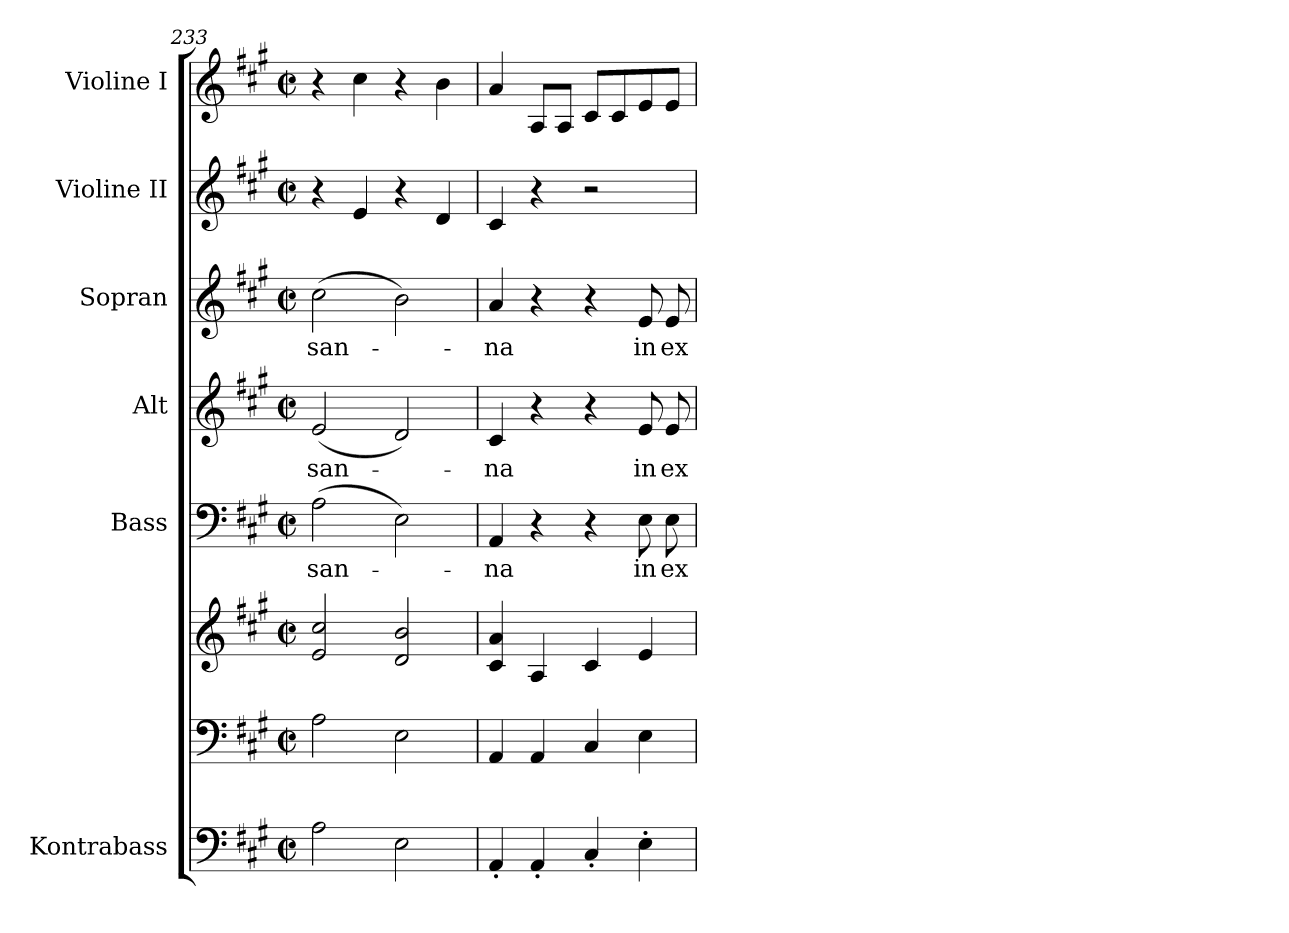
**kern	**kern	**kern	**kern	**text	**kern	**text	**kern	**text	**kern	**kern
*part7	*part6	*part6	*part5	*part5	*part4	*part4	*part3	*part3	*part2	*part1
*staff8	*staff7	*staff6	*staff5	*staff5	*staff4	*staff4	*staff3	*staff3	*staff2	*staff1
*I"Kontrabass	*	*	*I"Bass	*	*I"Alt	*	*I"Sopran	*	*I"Violine II	*I"Violine I
*I'Kb.	*	*	*I'B.	*	*I'A.	*	*I'S.	*	*I'Vl. II	*I'Vl. I
*clefF4	*clefF4	*clefG2	*clefF4	*	*clefG2	*	*clefG2	*	*clefG2	*clefG2
*ITrd7c12	*	*	*	*	*	*	*	*	*	*
*k[f#c#g#]	*k[f#c#g#]	*k[f#c#g#]	*k[f#c#g#]	*	*k[f#c#g#]	*	*k[f#c#g#]	*	*k[f#c#g#]	*k[f#c#g#]
*A:	*A:	*A:	*A:	*	*A:	*	*A:	*	*A:	*A:
*M2/2	*M2/2	*M2/2	*M2/2	*	*M2/2	*	*M2/2	*	*M2/2	*M2/2
*met(c|)	*met(c|)	*met(c|)	*met(c|)	*	*met(c|)	*	*met(c|)	*	*met(c|)	*met(c|)
=233	=233	=233	=233	=233	=233	=233	=233	=233	=233	=233
!	!	!	!	!LO:LY:b	!	!LO:LY:b	!	!LO:LY:b	!	!
2AA\	2A\	2e/ 2cc#/	(>2A\	-san-	(<2e/	-san-	(>2cc#\	-san-	4r	4r
.	.	.	.	.	.	.	.	.	4e/	4cc#\
2EE\	2E\	2d/ 2b/	2E\)	.	2d/)	.	2b\)	.	4r	4r
.	.	.	.	.	.	.	.	.	4d/	4b\
=234	=234	=234	=234	=234	=234	=234	=234	=234	=234	=234
!	!	!	!	!LO:LY:b	!	!LO:LY:b	!	!LO:LY:b	!	!
4AAA'</	4AA/	4c#/ 4a/	4AA/	-na	4c#/	-na	4a/	-na	4c#/	4a/
4AAA'</	4AA/	4A/	4r	.	4r	.	4r	.	4r	8A/L
.	.	.	.	.	.	.	.	.	.	8A/J
4CC#'</	4C#/	4c#/	4r	.	4r	.	4r	.	2r	8c#/L
.	.	.	.	.	.	.	.	.	.	8c#/
!	!	!	!	!LO:LY:b	!	!LO:LY:b	!	!LO:LY:b	!	!
4EE'>\	4E\	4e/	8E\	in	8e/	in	8e/	in	.	8e/
!	!	!	!	!LO:LY:b	!	!LO:LY:b	!	!LO:LY:b	!	!
.	.	.	8E\	ex-	8e/	ex-	8e/	ex-	.	8e/J
=	=	=	=	=	=	=	=	=	=	=
*-	*-	*-	*-	*-	*-	*-	*-	*-	*-	*-
